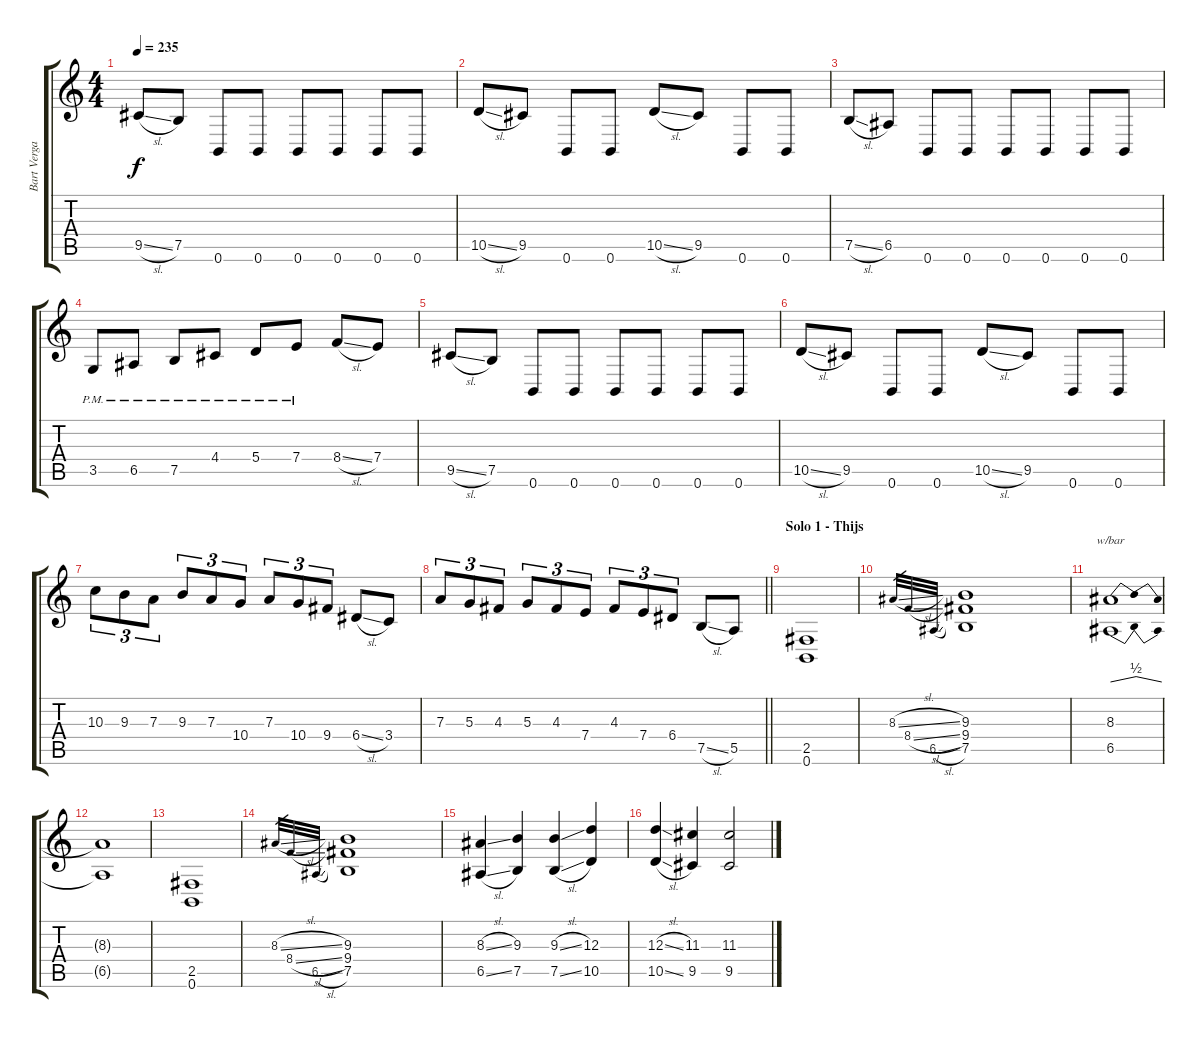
\track ("Bart Vergaert" "Bart Verga") {instrument distortionguitar}
\staff {score tabs}
\tuning (B3 Gb3 D3 A2 E2 B1) {hide}
\ts (4 4)
\tempo 235
\clef g2
\ks c
9.5{sl}.8{dy f} 7.5.8 0.6.8 0.6.8 0.6.8 0.6.8 0.6.8 0.6.8 |
10.5{sl}.8 9.5.8 0.6.8 0.6.8 10.5{sl}.8 9.5.8 0.6.8 0.6.8 |
7.5{sl}.8 6.5.8 0.6.8 0.6.8 0.6.8 0.6.8 0.6.8 0.6.8 |
3.5{pm}.8 6.5{pm}.8 7.5{pm}.8 4.4{pm}.8 5.4{pm}.8 7.4{pm}.8 8.4{sl}.8 7.4.8 |
9.5{sl}.8 7.5.8 0.6.8 0.6.8 0.6.8 0.6.8 0.6.8 0.6.8 |
10.5{sl}.8 9.5.8 0.6.8 0.6.8 10.5{sl}.8 9.5.8 0.6.8 0.6.8 |
10.3.8{tu (3 2)} 9.3.8{tu (3 2)} 7.3.8{tu (3 2)} 9.3.8{tu (3 2)} 7.3.8{tu (3 2)} 10.4.8{tu (3 2)} 7.3.8{tu (3 2)} 10.4.8{tu (3 2)} 9.4.8{tu (3 2)} 6.4{sl}.8 3.4.8 |
\barLineRight lightlight
7.3.8{tu (3 2)} 5.3.8{tu (3 2)} 4.3.8{tu (3 2)} 5.3.8{tu (3 2)} 4.3.8{tu (3 2)} 7.4.8{tu (3 2)} 4.3.8{tu (3 2)} 7.4.8{tu (3 2)} 6.4.8{tu (3 2)} 7.5{sl}.8 5.5.8 |
\section ("" "Solo 1 - Thijs")
(2.5 0.6).1 |
8.3{sl}.32{gr} 8.4{sl}.32{gr} 6.5{sl}.32{gr} (9.3 9.4 7.5).1 |
(8.3 6.5).1{tbe (dip default 0 0 30 2 60 0)} |
(8.3{t} 6.5{t}).1 |
(2.5 0.6).1 |
8.3{sl}.32{gr} 8.4{sl}.32{gr} 6.5{sl}.32{gr} (9.3 9.4 7.5).1 |
(8.3{sl} 6.5{sl}).4 (9.3 7.5).4 (9.3{sl} 7.5{sl}).4 (12.3 10.5).4 |
(12.3{sl} 10.5{sl}).4 (11.3 9.5).4 (11.3 9.5).2
